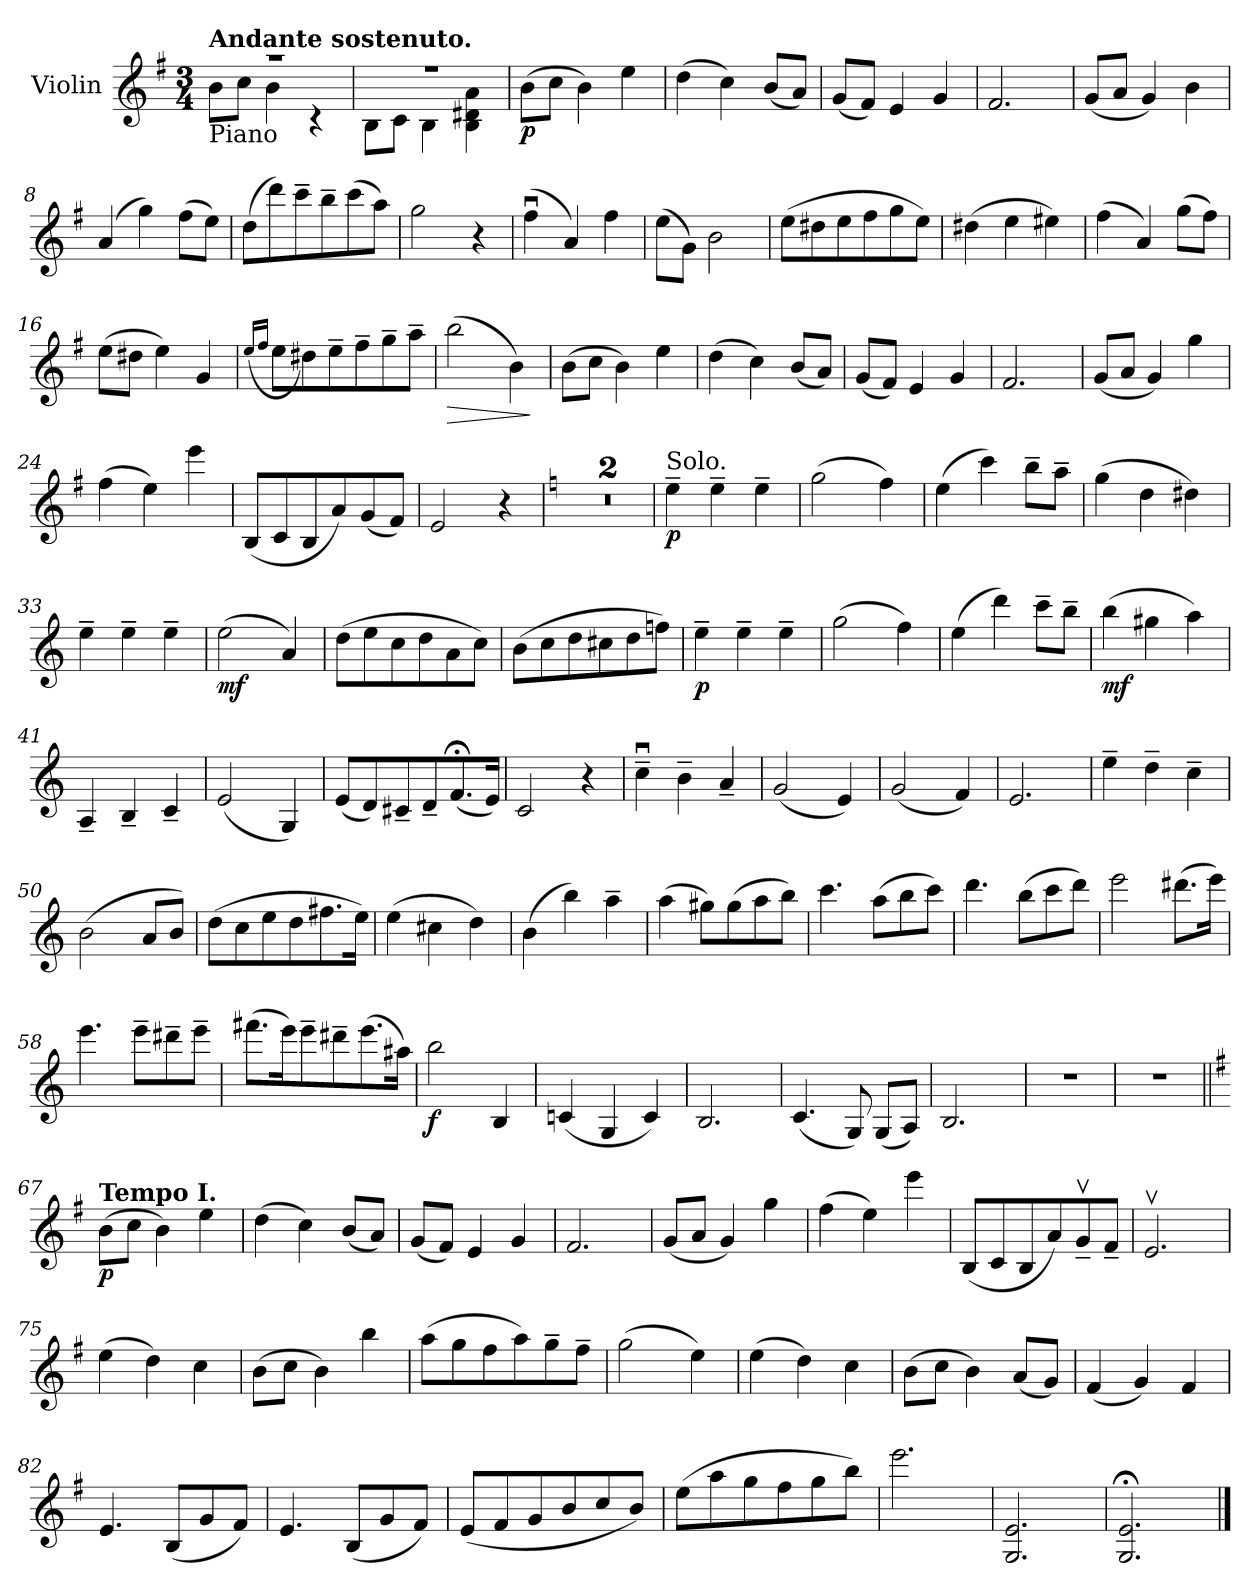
**kern	**dynam
*part1	*part1
*staff1	*staff1
*I"Violin	*
*I'Vln	*
*clefG2	*
*k[f#]	*
*M3/4	*
=1	=1
*^	*
!LO:TX:b:t=Piano	!	!
!LO:TX:a:B:t=Andante sostenuto.	!	!
2.r	8b\L	.
.	8cc\J	.
.	4b\	.
.	4r	.
=2	=2	=2
2.r	8B\L	.
.	8c\J	.
.	4B\	.
.	4B\ 4d#X\ 4a\	.
=3	=3	=3
!LO:TX:a:t=Solo.	!	!
!	!	!LO:DY:b
*v	*v	*
(>8b\L	p
8cc\J	.
4b\)	.
4ee\	.
=4	=4
(>4dd\	.
4cc\)	.
(<8b/L	.
8a/J)	.
=5	=5
(<8g/L	.
8f#/J)	.
4e/	.
4g/	.
=6	=6
2.f#/	.
=7	=7
(<8g/L	.
8a/J	.
4g/)	.
4b\	.
!!LO:LB:g=z
=8	=8
(>4a/	.
4gg\)	.
(>8ff#\L	.
8ee\J)	.
!!LO:LB:g=z
=9	=9
(>8dd\L	.
8ddd\)	.
!	!LO:DY:a
8ccc~\	other-dynamics
8bb~\	.
(>8ccc\	.
8aa\J)	.
=10	=10
!	!LO:DY:a
2gg\	other-dynamics
4r	.
=11	=11
(>4ff#u\	.
4a/)	.
4ff#\	.
=12	=12
(>8ee\L	.
8g\J)	.
2b\	.
=13	=13
(>8ee\L	.
8dd#X\	.
8ee\	.
8ff#\	.
8gg\	.
8ee\J)	.
=14	=14
(>4dd#X\	.
4ee\	.
4ee#X\)	.
=15	=15
(>4ff#\	.
4a/)	.
(>8gg\L	.
8ff#\J)	.
!!LO:LB:g=z
=16	=16
(>8ee\L	.
8dd#X\J	.
4ee\)	.
4g/	.
!!LO:LB:g=z
=17	=17
(>16qee/LL	.
16qff#/JJ	.
8ee\L	.
8dd#X\)	.
8ee~\	.
8ff#~\	.
8gg~\	.
8aa~\J	.
=18	=18
!	!LO:HP:b
!	!LO:DY:n=1:a
!	!LO:DY:n=2:b
(>2bb\	> other-dynamics mf
4b\)	.
.	]
=19	=19
!	!LO:DY:b
!	!LO:DY:n=1:a
(>8b\L	p other-dynamics
8cc\J	.
4b\)	.
4ee\	.
=20	=20
(>4dd\	.
4cc\)	.
(<8b/L	.
8a/J)	.
=21	=21
(<8g/L	.
8f#/J)	.
4e/	.
4g/	.
=22	=22
2.f#/	.
=23	=23
(<8g/L	.
8a/J	.
4g/)	.
4gg\	.
!!LO:LB:g=z
=24	=24
(>4ff#\	.
4ee\)	.
4eee\	.
=25	=25
(<8B/L	.
8c/	.
8B/	.
8a/)	.
!	!LO:DY:a
(<8g/	other-dynamics
8f#/J)	.
!!LO:LB:g=z
=26	=26
2e/	.
4r	.
=27	=27
*k[]	*
2.r	.
=28	=28
2.r	.
=29	=29
!LO:TX:a:t=Solo.	!
!	!LO:DY:b
4ee~\	p
4ee~\	.
4ee~\	.
=30	=30
(>2gg\	.
4ff\)	.
=31	=31
(>4ee\	.
4ccc\)	.
8bb~\L	.
8aa~\J	.
=32	=32
(>4gg\	.
4dd\	.
4dd#X\)	.
=33	=33
4ee~\	.
4ee~\	.
4ee~\	.
=34	=34
!	!LO:DY:b
(>2ee\	mf
4a/)	.
!!LO:LB:g=z
=35	=35
(>8dd\L	.
8ee\	.
8cc\	.
8dd\	.
8a\	.
8cc\J)	.
=36	=36
(>8b\L	.
8cc\	.
8dd\	.
8cc#X\	.
8dd\	.
8ffn\J)	.
!!LO:LB:g=z
=37	=37
!	!LO:DY:b
4ee~\	p
4ee~\	.
4ee~\	.
=38	=38
(>2gg\	.
4ff\)	.
=39	=39
(>4ee\	.
4ddd\)	.
8ccc~\L	.
8bb~\J	.
=40	=40
!	!LO:DY:b
(>4bb\	mf
4gg#X\	.
4aa\)	.
=41	=41
4A~/	.
4B~/	.
4c~/	.
=42	=42
(<2e/	.
4G/)	.
=43	=43
(<8e/L	.
8d/)	.
!	!LO:DY:a
8c#X~/	other-dynamics
8d~/	.
(<8.f;</	.
16e/Jk)	.
!!LO:LB:g=z
=44	=44
!	!LO:DY:a
2c/	other-dynamics
4r	.
=45	=45
4ccu~\	.
4b~\	.
4a~/	.
=46	=46
(<2g/	.
4e/)	.
=47	=47
(<2g/	.
4f/)	.
!!LO:PB:g=z
=48	=48
2.e/	.
=49	=49
4ee~\	.
4dd~\	.
4cc~\	.
=50	=50
(>2b\	.
8a/L	.
8b/J)	.
=51	=51
(>8dd\L	.
8cc\	.
8ee\	.
8dd\	.
8.ff#X\	.
16ee\Jk)	.
=52	=52
(>4ee\	.
4cc#X\	.
4dd\)	.
=53	=53
(>4b\	.
4bb\)	.
4aa~\	.
=54	=54
(>4aa\	.
8gg#X\L)	.
(>8gg#\	.
8aa\	.
8bb\J)	.
!!LO:LB:g=z
=55	=55
4.ccc\	.
(>8aa\L	.
8bb\	.
8ccc\J)	.
=56	=56
4.ddd\	.
(>8bb\L	.
8ccc\	.
8ddd\J)	.
!!LO:LB:g=z
=57	=57
2eee\	.
(>8.ddd#X\L	.
16eee\Jk)	.
=58	=58
4.eee\	.
8eee~\L	.
8ddd#X~\	.
8eee~\J	.
=59	=59
(>8.fff#X\L	.
16eee\K)	.
8eee~\	.
8ddd#X~\	.
(>8.eee\	.
16aa#X\Jk)	.
=60	=60
!	!LO:DY:b
2bb\	f
4B/	.
=61	=61
(<4cn/	.
4G/	.
4c/)	.
=62	=62
2.B/	.
=63	=63
(<4.c/	.
!	!LO:DY:a
8G/)	other-dynamics
(<8G/L	.
8A/J)	.
!!LO:LB:g=z
=64	=64
!	!LO:DY:a
2.B/	other-dynamics
!!LO:LB:g=z
=65	=65
2.r	.
=66	=66
!	!LO:DY:b
2.r	other-dynamics
=67||	=67||
*k[f#]	*
!LO:TX:a:B:t=Tempo I.	!
!	!LO:DY:b
(>8b\L	p
8cc\J	.
4b\)	.
4ee\	.
=68	=68
(>4dd\	.
4cc\)	.
(<8b/L	.
8a/J)	.
=69	=69
(<8g/L	.
8f#/J)	.
4e/	.
4g/	.
=70	=70
2.f#/	.
=71	=71
(<8g/L	.
8a/J	.
4g/)	.
4gg\	.
=72	=72
(>4ff#\	.
4ee\)	.
4eee\	.
!!LO:LB:g=z
=73	=73
(<8B/L	.
8c/	.
8B/	.
8a/)	.
!	!LO:DY:a
8gv~/	other-dynamics
8f#~/J	.
=74	=74
!	!LO:DY:a
2.ev/	other-dynamics
=75	=75
(>4ee\	.
4dd\)	.
4cc\	.
=76	=76
(>8b\L	.
8cc\J	.
4b\)	.
4bb\	.
=77	=77
(>8aa\L	.
8gg\	.
8ff#\	.
8aa\)	.
8gg~\	.
8ff#~\J	.
=78	=78
(>2gg\	.
4ee\)	.
=79	=79
(>4ee\	.
4dd\)	.
4cc\	.
!!LO:LB:g=z
=80	=80
(>8b\L	.
8cc\J	.
4b\)	.
(<8a/L	.
8g/J)	.
!!LO:LB:g=z
=81	=81
(<4f#/	.
4g/)	.
4f#/	.
=82	=82
4.e/	.
(<8B/L	.
8g/	.
8f#/J)	.
=83	=83
4.e/	.
(<8B/L	.
8g/	.
8f#/J)	.
=84	=84
(<8e/L	.
8f#/	.
8g/	.
8b/	.
8cc/	.
8b/J)	.
=85	=85
(>8ee\L	.
8aa\	.
!	!LO:DY:a
8gg\	other-dynamics
8ff#\	.
8gg\	.
8bb\J)	.
=86	=86
2.eee\	.
=87	=87
2.G/ 2.e/	.
!!LO:LB:g=z
=88	=88
2.G/;< 2.e/;<	.
==	==
*-	*-
